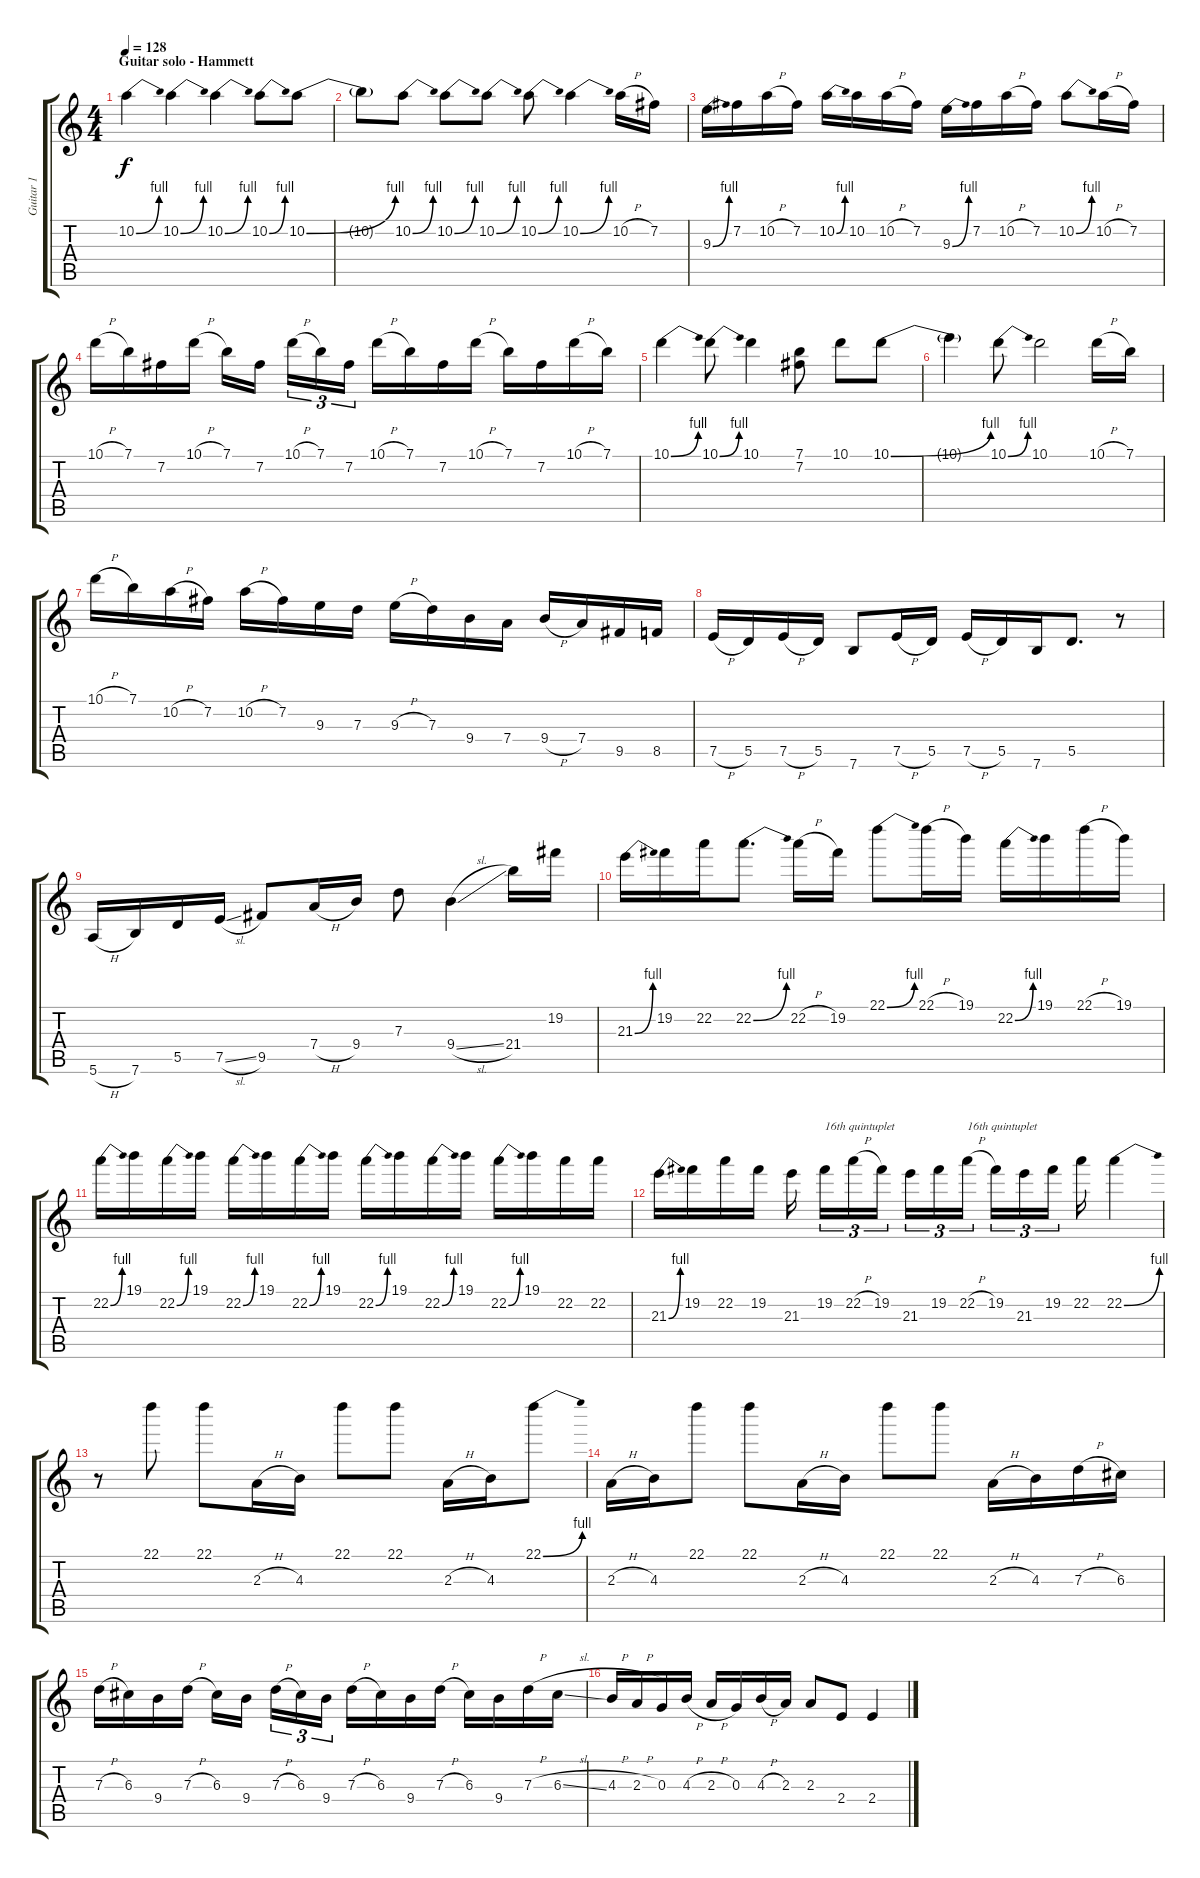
\track ("Guitar 1" "Guitar 1") {instrument distortionguitar}
\staff {score tabs}
\tuning (E4 B3 G3 D3 A2 E2) {hide}
\ts (4 4)
\section ("" "Guitar solo - Hammett")
\tempo 128
\clef g2
\ks c
10.2{be (bend 0 0 60 4)}.4{dy f volume 14 balance 4} 10.2{be (bend 0 0 60 4)}.4 10.2{be (bend 0 0 60 4)}.4 10.2{be (bend 0 0 60 4)}.8 10.2{be (bend 0 0 60 4)}.8 |
10.2{t}.8 10.2{be (bend 0 0 60 4)}.8 10.2{be (bend 0 0 60 4)}.8 10.2{be (bend 0 0 60 4)}.8 10.2{be (bend 0 0 60 4)}.8 10.2{be (bend 0 0 60 4)}.4 10.2{h}.16 7.2.16 |
9.3{be (bend 0 0 60 4)}.16 7.2.16 10.2{h}.16 7.2.16 10.2{be (bend 0 0 60 4)}.16 10.2.16 10.2{h}.16 7.2.16 9.3{be (bend 0 0 60 4)}.16 7.2.16 10.2{h}.16 7.2.16 10.2{be (bend 0 0 60 4)}.8 10.2{h}.16 7.2.16 |
10.1{h}.16 7.1.16 7.2.16 10.1{h}.16 7.1.16 7.2.16{beam splitsecondary} 10.1{h}.16{tu (3 2)} 7.1.16{tu (3 2)} 7.2.16{tu (3 2)} 10.1{h}.16 7.1.16 7.2.16 10.1{h}.16 7.1.16 7.2.16 10.1{h}.16 7.1.16 |
10.1{be (bend 0 0 60 4)}.4 10.1{be (bend 0 0 60 4)}.8 10.1.4 (7.1 7.2).8 10.1.8 10.1{be (bend 0 0 60 4)}.8 |
10.1{t}.4 10.1{be (bend 0 0 60 4)}.8 10.1.2 10.1{h}.16 7.1.16 |
10.1{h}.16 7.1.16 10.2{h}.16 7.2.16 10.2{h}.16 7.2.16 9.3.16 7.3.16 9.3{h}.16 7.3.16 9.4.16 7.4.16 9.4{h}.16 7.4.16 9.5.16 8.5.16 |
7.5{h}.16 5.5.16 7.5{h}.16 5.5.16 7.6.8 7.5{h}.16 5.5.16 7.5{h}.16 5.5.16 7.6.16 5.5.8{d} r.8 |
5.6{h}.16 7.6.16 5.5.16 7.5{sl}.16 9.5.8 7.4{h}.16 9.4.16 7.3.8 9.4{sl}.4 21.4.16 19.2.16 |
21.3{be (bend 0 0 60 4)}.16 19.2.16 22.2.16 22.2{be (bend 0 0 60 4)}.8{d} 22.2{h}.16 19.2.16 22.1{be (bend 0 0 60 4)}.8 22.1{h}.16 19.1.16 22.2{be (bend 0 0 60 4)}.16 19.1.16 22.1{h}.16 19.1.16 |
22.2{be (bend 0 0 60 4)}.16 19.1.16 22.2{be (bend 0 0 60 4)}.16 19.1.16 22.2{be (bend 0 0 60 4)}.16 19.1.16 22.2{be (bend 0 0 60 4)}.16 19.1.16 22.2{be (bend 0 0 60 4)}.16 19.1.16 22.2{be (bend 0 0 60 4)}.16 19.1.16 22.2{be (bend 0 0 60 4)}.16 19.1.16 22.2.16 22.2.16 |
21.3{be (bend 0 0 60 4)}.16 19.2.16 22.2.16 19.2.16 21.3.16{beam splitsecondary} 19.2.16{tu (3 2) txt "16th quintuplet"} 22.2{h}.16{tu (3 2)} 19.2.16{tu (3 2) beam splitsecondary} 21.3.16{tu (3 2)} 19.2.16{tu (3 2)} 22.2{h}.16{tu (3 2) txt "16th quintuplet" beam splitsecondary} 19.2.16{tu (3 2)} 21.3.16{tu (3 2)} 19.2.16{tu (3 2) beam splitsecondary} 22.2.16 22.2{be (bend 0 0 60 4)}.4 |
r.8 22.1.8 22.1.8 2.3{h}.16 4.3.16 22.1.8 22.1.8 2.3{h}.16 4.3.16 22.1{be (bend 0 0 60 4)}.8 |
2.3{h}.16 4.3.16 22.1.8 22.1.8 2.3{h}.16 4.3.16 22.1.8 22.1.8 2.3{h}.16 4.3.16 7.3{h}.16 6.3.16 |
7.3{h}.16 6.3.16 9.4.16 7.3{h}.16 6.3.16 9.4.16{beam splitsecondary} 7.3{h}.16{tu (3 2)} 6.3.16{tu (3 2)} 9.4.16{tu (3 2)} 7.3{h}.16 6.3.16 9.4.16 7.3{h}.16 6.3.16 9.4.16 7.3{h}.16 6.3{sl}.16 |
4.3{h}.16 2.3{h}.16 0.3.16 4.3{h}.16 2.3{h}.16 0.3.16 4.3{h}.16 2.3.16 2.3.8 2.4.8 2.4.4
